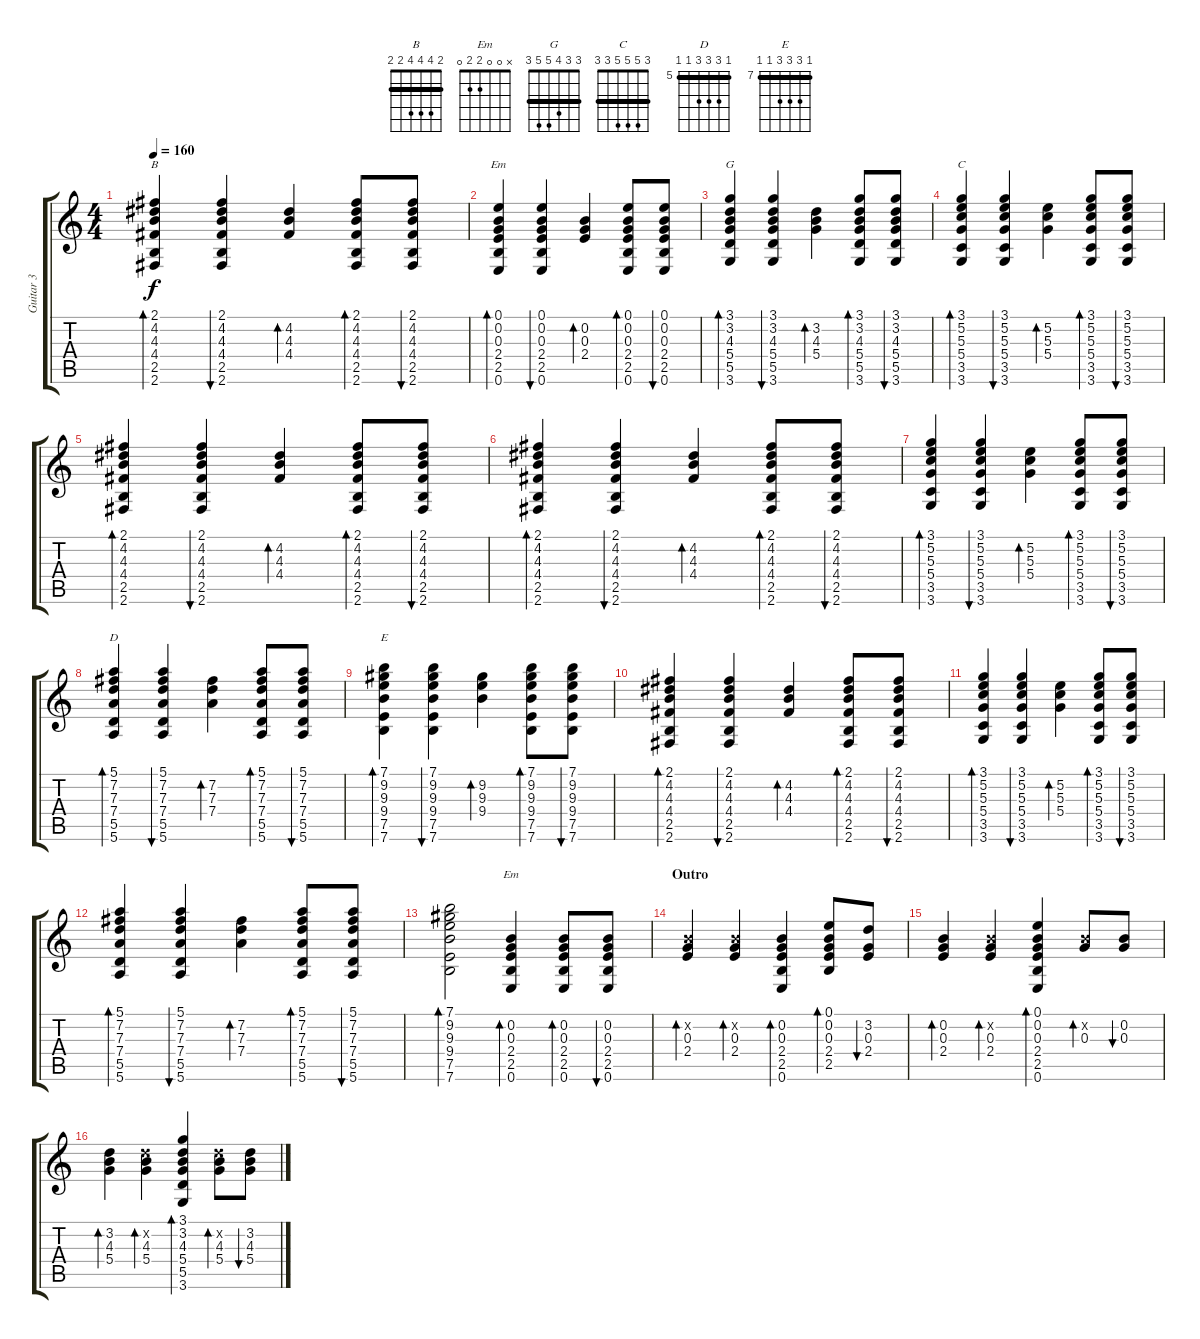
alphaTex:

\track ("Guitar 3" "Guitar 3") {instrument acousticguitarsteel}
\staff {score tabs}
\tuning (E4 B3 G3 D3 A2 E2) {hide}
\chord ("B" 2 4 4 4 2 2) {barre 2}
\chord ("Em" 0 0 0 2 2 0)
\chord ("G" 3 3 4 5 5 3) {barre 3}
\chord ("C" 3 5 5 5 3 3) {barre 3}
\chord ("D" 5 7 7 7 5 5) {firstfret 5 barre 5}
\chord ("E" 7 9 9 9 7 7) {firstfret 7 barre 7}
\chord ("Em" x 0 0 2 2 0)
\ts (4 4)
\tempo 160
\clef g2
\ks c
(2.1 4.2 4.3 4.4 2.5 2.6).4{bd 30 ch "B" dy f} (2.1 4.2 4.3 4.4 2.5 2.6).4{bu 30} (4.2 4.3 4.4).4{bd 30} (2.1 4.2 4.3 4.4 2.5 2.6).8{bd 30} (2.1 4.2 4.3 4.4 2.5 2.6).8{bu 30} |
(0.1 0.2 0.3 2.4 2.5 0.6).4{bd 30 ch "Em"} (0.1 0.2 0.3 2.4 2.5 0.6).4{bu 30} (0.2 0.3 2.4).4{bd 30} (0.1 0.2 0.3 2.4 2.5 0.6).8{bd 30} (0.1 0.2 0.3 2.4 2.5 0.6).8{bu 30} |
(3.1 3.2 4.3 5.4 5.5 3.6).4{bd 30 ch "G"} (3.1 3.2 4.3 5.4 5.5 3.6).4{bu 30} (3.2 4.3 5.4).4{bd 30} (3.1 3.2 4.3 5.4 5.5 3.6).8{bd 30} (3.1 3.2 4.3 5.4 5.5 3.6).8{bu 30} |
(3.1 5.2 5.3 5.4 3.5 3.6).4{bd 30 ch "C"} (3.1 5.2 5.3 5.4 3.5 3.6).4{bu 30} (5.2 5.3 5.4).4{bd 30} (3.1 5.2 5.3 5.4 3.5 3.6).8{bd 30} (3.1 5.2 5.3 5.4 3.5 3.6).8{bu 30} |
(2.1 4.2 4.3 4.4 2.5 2.6).4{bd 30} (2.1 4.2 4.3 4.4 2.5 2.6).4{bu 30} (4.2 4.3 4.4).4{bd 30} (2.1 4.2 4.3 4.4 2.5 2.6).8{bd 30} (2.1 4.2 4.3 4.4 2.5 2.6).8{bu 30} |
(2.1 4.2 4.3 4.4 2.5 2.6).4{bd 30} (2.1 4.2 4.3 4.4 2.5 2.6).4{bu 30} (4.2 4.3 4.4).4{bd 30} (2.1 4.2 4.3 4.4 2.5 2.6).8{bd 30} (2.1 4.2 4.3 4.4 2.5 2.6).8{bu 30} |
(3.1 5.2 5.3 5.4 3.5 3.6).4{bd 30} (3.1 5.2 5.3 5.4 3.5 3.6).4{bu 30} (5.2 5.3 5.4).4{bd 30} (3.1 5.2 5.3 5.4 3.5 3.6).8{bd 30} (3.1 5.2 5.3 5.4 3.5 3.6).8{bu 30} |
(5.1 7.2 7.3 7.4 5.5 5.6).4{bd 30 ch "D"} (5.1 7.2 7.3 7.4 5.5 5.6).4{bu 30} (7.2 7.3 7.4).4{bd 30} (5.1 7.2 7.3 7.4 5.5 5.6).8{bd 30} (5.1 7.2 7.3 7.4 5.5 5.6).8{bu 30} |
(7.1 9.2 9.3 9.4 7.5 7.6).4{bd 30 ch "E"} (7.1 9.2 9.3 9.4 7.5 7.6).4{bu 30} (9.2 9.3 9.4).4{bd 30} (7.1 9.2 9.3 9.4 7.5 7.6).8{bd 30} (7.1 9.2 9.3 9.4 7.5 7.6).8{bu 30} |
(2.1 4.2 4.3 4.4 2.5 2.6).4{bd 30} (2.1 4.2 4.3 4.4 2.5 2.6).4{bu 30} (4.2 4.3 4.4).4{bd 30} (2.1 4.2 4.3 4.4 2.5 2.6).8{bd 30} (2.1 4.2 4.3 4.4 2.5 2.6).8{bu 30} |
(3.1 5.2 5.3 5.4 3.5 3.6).4{bd 30} (3.1 5.2 5.3 5.4 3.5 3.6).4{bu 30} (5.2 5.3 5.4).4{bd 30} (3.1 5.2 5.3 5.4 3.5 3.6).8{bd 30} (3.1 5.2 5.3 5.4 3.5 3.6).8{bu 30} |
(5.1 7.2 7.3 7.4 5.5 5.6).4{bd 30} (5.1 7.2 7.3 7.4 5.5 5.6).4{bu 30} (7.2 7.3 7.4).4{bd 30} (5.1 7.2 7.3 7.4 5.5 5.6).8{bd 30} (5.1 7.2 7.3 7.4 5.5 5.6).8{bu 30} |
(7.1 9.2 9.3 9.4 7.5 7.6).2{bd 30} (0.2 0.3 2.4 2.5 0.6).4{bd 30 ch "Em"} (0.2 0.3 2.4 2.5 0.6).8{bd 30} (0.2 0.3 2.4 2.5 0.6).8{bu 30} |
\section ("" "Outro")
(0.2{x} 0.3 2.4).4{bd 30} (0.2{x} 0.3 2.4).4{bd 30} (0.2 0.3 2.4 2.5 0.6).4{bd 30} (0.1 0.2 0.3 2.4 2.5).8{bd 30} (3.2 0.3 2.4).8{bu 30} |
(0.2 0.3 2.4).4{bd 30} (0.2{x} 0.3 2.4).4{bd 30} (0.1 0.2 0.3 2.4 2.5 0.6).4{bd 30} (0.2{x} 0.3).8{bd 30} (0.2 0.3).8{bu 30} |
(3.2 4.3 5.4).4{bd 30} (3.2{x} 4.3 5.4).4{bd 30} (3.1 3.2 4.3 5.4 5.5 3.6).4{bd 30} (3.2{x} 4.3 5.4).8{bd 30} (3.2 4.3 5.4).8{bu 30}
